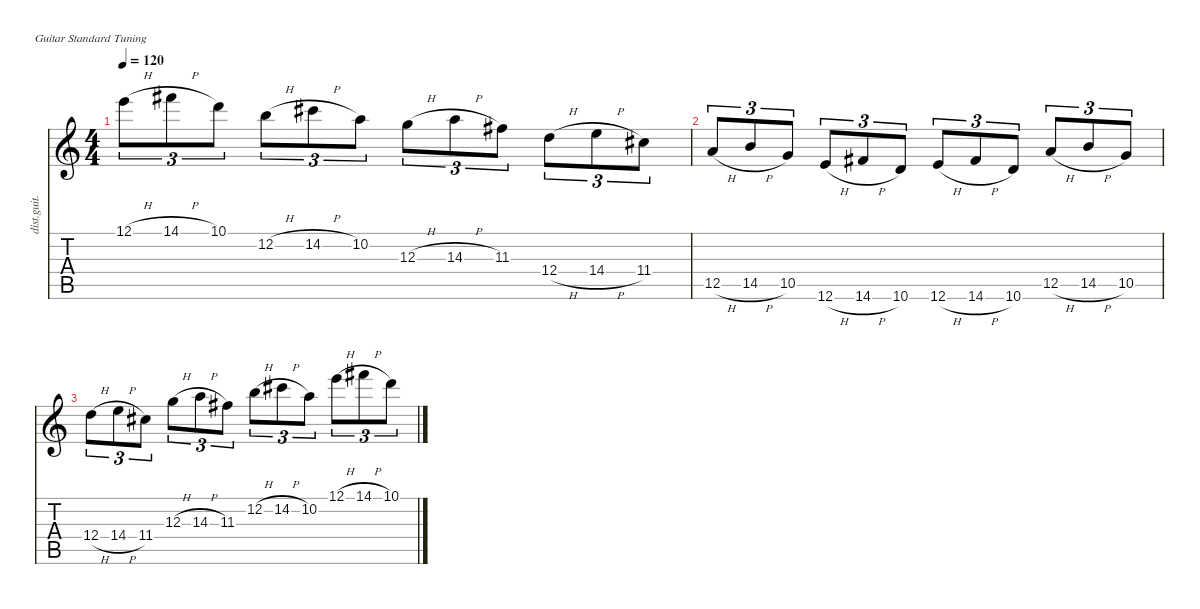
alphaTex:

\defaultSystemsLayout 4
\hideDynamics
\bracketExtendMode nobrackets
\track ("Distortion Guitar" "dist.guit.") {instrument distortionguitar}
\staff {score tabs}
\tuning (E4 B3 G3 D3 A2 E2)
\ts (4 4)
\tempo 120
\clef g2
\ks c
12.1{h}.8{tu (3 2) dy mf instrument distortionguitar beam Down} 14.1{h acc #}.8{tu (3 2) beam Down} 10.1.8{tu (3 2) beam Down} 12.2{h}.8{tu (3 2) beam Down} 14.2{h acc #}.8{tu (3 2) beam Down} 10.2.8{tu (3 2) beam Down} 12.3{h}.8{tu (3 2) beam Down} 14.3{h}.8{tu (3 2) beam Down} 11.3{acc #}.8{tu (3 2) beam Down} 12.4{h}.8{tu (3 2) beam Down} 14.4{h}.8{tu (3 2) beam Down} 11.4{acc #}.8{tu (3 2) beam Down} |
12.5{h}.8{tu (3 2) beam Up} 14.5{h}.8{tu (3 2) beam Up} 10.5.8{tu (3 2) beam Up} 12.6{h}.8{tu (3 2) beam Up} 14.6{h acc #}.8{tu (3 2) beam Up} 10.6.8{tu (3 2) beam Up} 12.6{h}.8{tu (3 2) beam Up} 14.6{h acc #}.8{tu (3 2) beam Up} 10.6.8{tu (3 2) beam Up} 12.5{h}.8{tu (3 2) beam Up} 14.5{h}.8{tu (3 2) beam Up} 10.5.8{tu (3 2) beam Up} |
12.4{h}.8{tu (3 2) beam Down} 14.4{h}.8{tu (3 2) beam Down} 11.4{acc #}.8{tu (3 2) beam Down} 12.3{h}.8{tu (3 2) beam Down} 14.3{h}.8{tu (3 2) beam Down} 11.3{acc #}.8{tu (3 2) beam Down} 12.2{h}.8{tu (3 2) beam Down} 14.2{h acc #}.8{tu (3 2) beam Down} 10.2.8{tu (3 2) beam Down} 12.1{h}.8{tu (3 2) beam Down} 14.1{h acc #}.8{tu (3 2) beam Down} 10.1.8{tu (3 2) beam Down}
